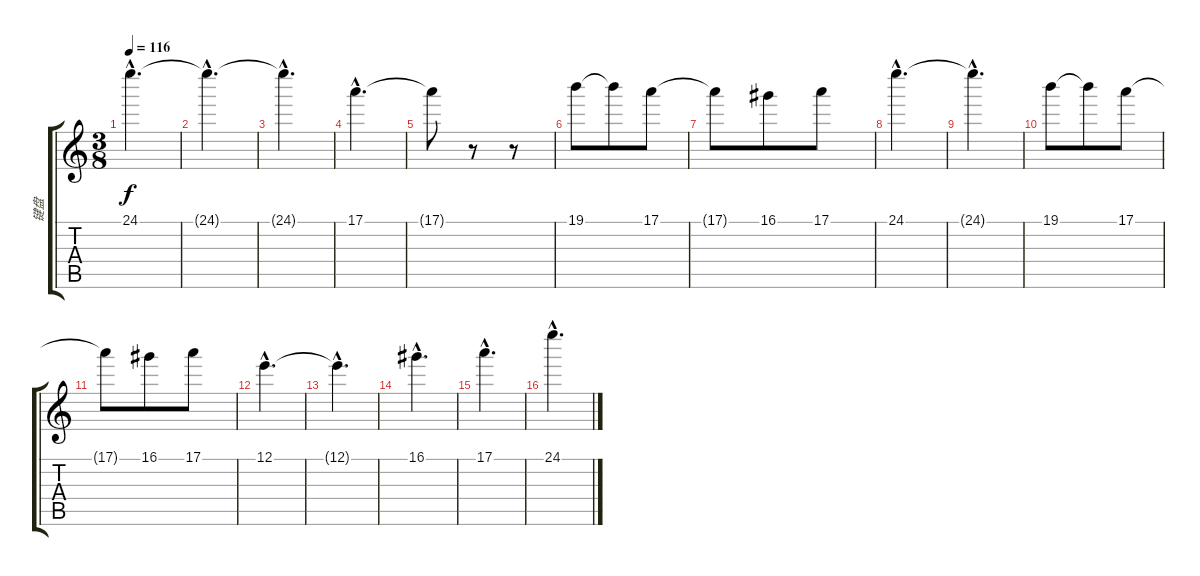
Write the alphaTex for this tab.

\track ("键盘" "键盘") {instrument acousticguitarnylon}
\staff {score tabs}
\tuning (E4 B3 G3 D3 A2 E2) {hide}
\ts (3 8)
\tempo 116
\clef g2
\ks c
24.1{hac t}.4{d dy f} |
24.1{hac t}.4{d} |
24.1{hac t}.4{d instrument synthstrings2} |
17.1{hac}.4{d} |
17.1{t}.8 r.8 r.8 |
19.1.8 19.1{t}.8 17.1.8 |
17.1{t}.8 16.1.8 17.1.8 |
24.1{hac}.4{d} |
24.1{hac t}.4{d} |
19.1.8 19.1{t}.8 17.1.8 |
17.1{t}.8 16.1.8 17.1.8 |
12.1{hac}.4{d} |
12.1{hac t}.4{d} |
16.1{hac}.4{d} |
17.1{hac}.4{d} |
24.1{hac}.4{d}
